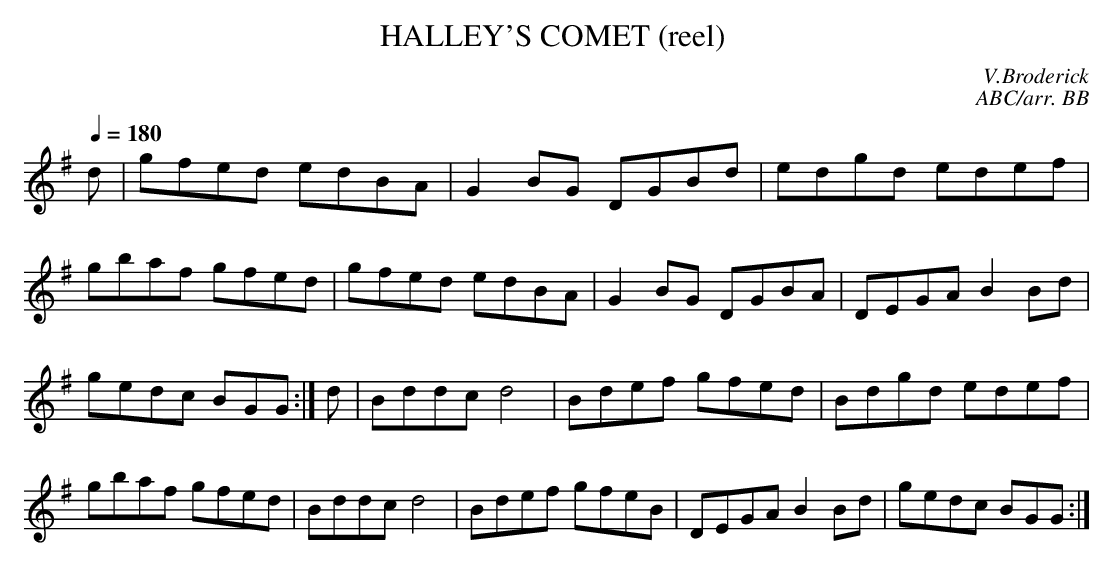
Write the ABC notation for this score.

X:1
T:HALLEY'S COMET (reel) \
C:V.Broderick\
C:ABC/arr. BB\
M:4/4\
L:1/8\
Q:1/4=180\
K:G\
d|gfed edBA|G2BG DGBd|edgd edef|gbaf gfed|\
gfed edBA|G2BG DGBA|DEGA B2Bd|gedc BGG :|\
d|Bddc d4|Bdef gfed|Bdgd edef|gbaf gfed|\
Bddc d4|Bdef gfeB|DEGA B2Bd|gedc BGG:|\
\
\
